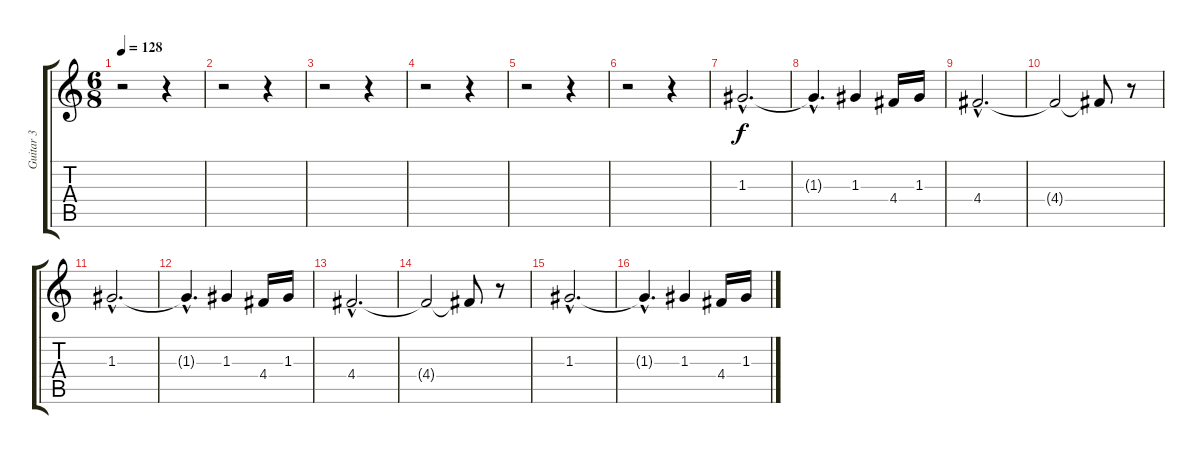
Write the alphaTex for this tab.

\track ("Guitar 3" "Guitar 3") {instrument overdrivenguitar}
\staff {score tabs}
\tuning (E4 B3 G3 D3 A2 E2) {hide}
\ts (6 8)
\tempo 128
\clef g2
\ks c
r.2{dy f} r.4 |
r.2 r.4 |
r.2 r.4 |
r.2 r.4 |
r.2 r.4 |
r.2 r.4 |
1.3{hac}.2{d} |
1.3{hac t}.4{d} 1.3.4 4.4.16 1.3.16 |
4.4{hac}.2{d} |
4.4{t}.2 4.4{t}.8 r.8 |
1.3{hac}.2{d} |
1.3{hac t}.4{d} 1.3.4 4.4.16 1.3.16 |
4.4{hac}.2{d} |
4.4{t}.2 4.4{t}.8 r.8 |
1.3{hac}.2{d} |
1.3{hac t}.4{d} 1.3.4 4.4.16 1.3.16
